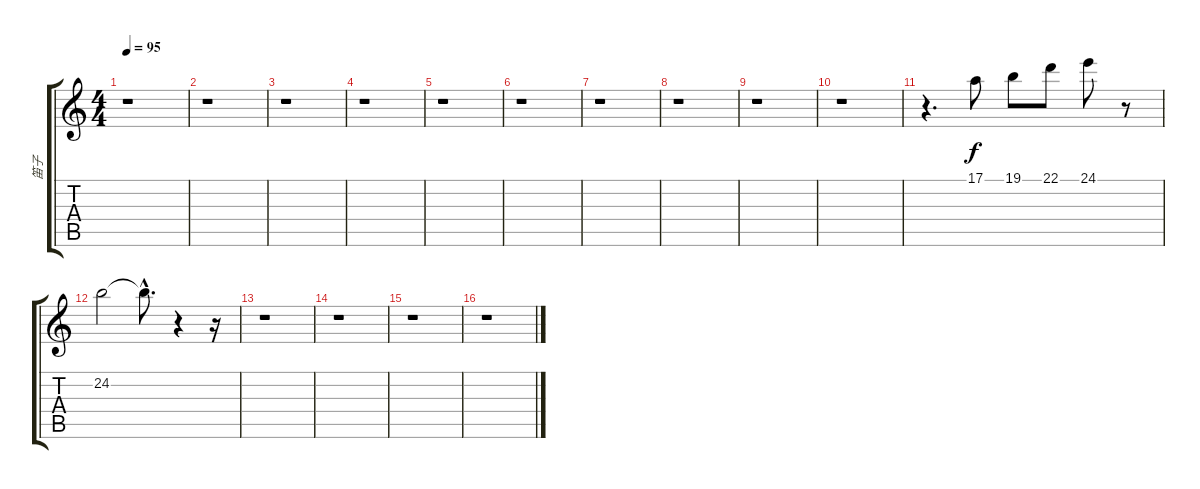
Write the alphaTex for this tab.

\track ("笛子" "笛子") {instrument piccolo}
\staff {score tabs}
\tuning (E4 B3 G3 D3 A2 E2) {hide}
\ts (4 4)
\tempo 95
\clef g2
\ks c
r.1{dy f} |
r.1 |
r.1 |
r.1 |
r.1 |
r.1 |
r.1 |
r.1 |
r.1 |
r.1 |
r.4{d} 17.1.8 19.1.8 22.1.8 24.1.8 r.8 |
24.2.2 24.2{hac t}.8{d} r.4 r.16 |
r.1 |
r.1 |
r.1 |
r.1
